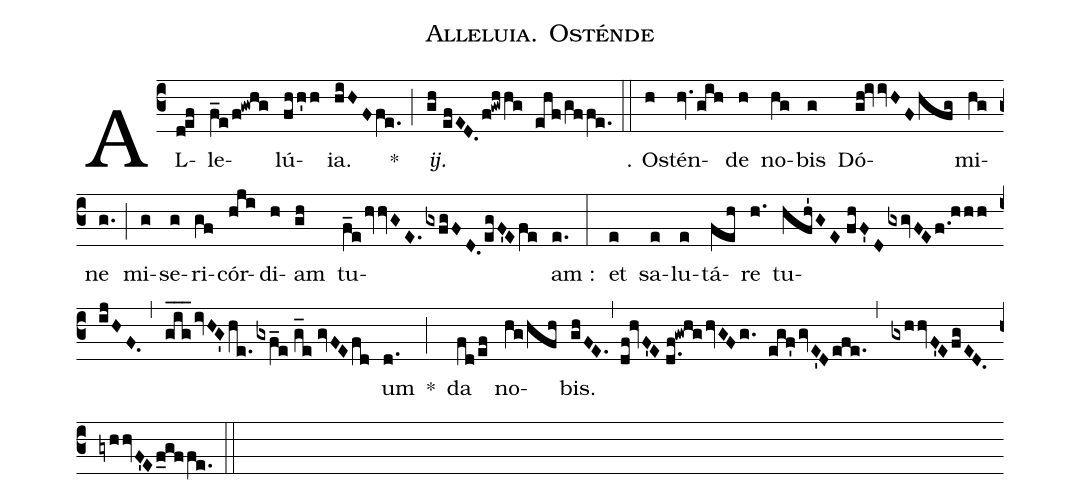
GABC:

name:Alleluia. Osténde;
%%
(c3) AL(d!ef)le(f_e/f!gwhg)lú(fhh'h)ia.(hiHFfe.) *(;) <i>ij.</i>(gh//efED.f!gwhhg ehf/gffe.) (::)

℣. O(h)stén(hv.gih)de(h) no(hg)bis(g) Dó(gh!ivvHFhfg)mi(hg)ne(g.) (;) mi(g)se(g)ri(gf)cór(hji)di(h)am(gh) tu(f_e/hvvGE./gxfgFD.egF'Efe)am :(e.) (:) et(e) sa(e)lu(e)tá(feh)re(h.) tu(hfh'GE//fhF'DgxgvFEf.!hhh/ijHF.,gig___ivHG'he.gxf_e//g_e//gvFEfd)um(d.) *(;) da(fd/ef) no(hg/hfh)bis.(ghFE.,df!hvF'E//d.f!gwhg/hvGFg. egf'/gvE'Defe.,gxhhvF'EfgED.gyhhvF'E!/f_gffe.) (::)
